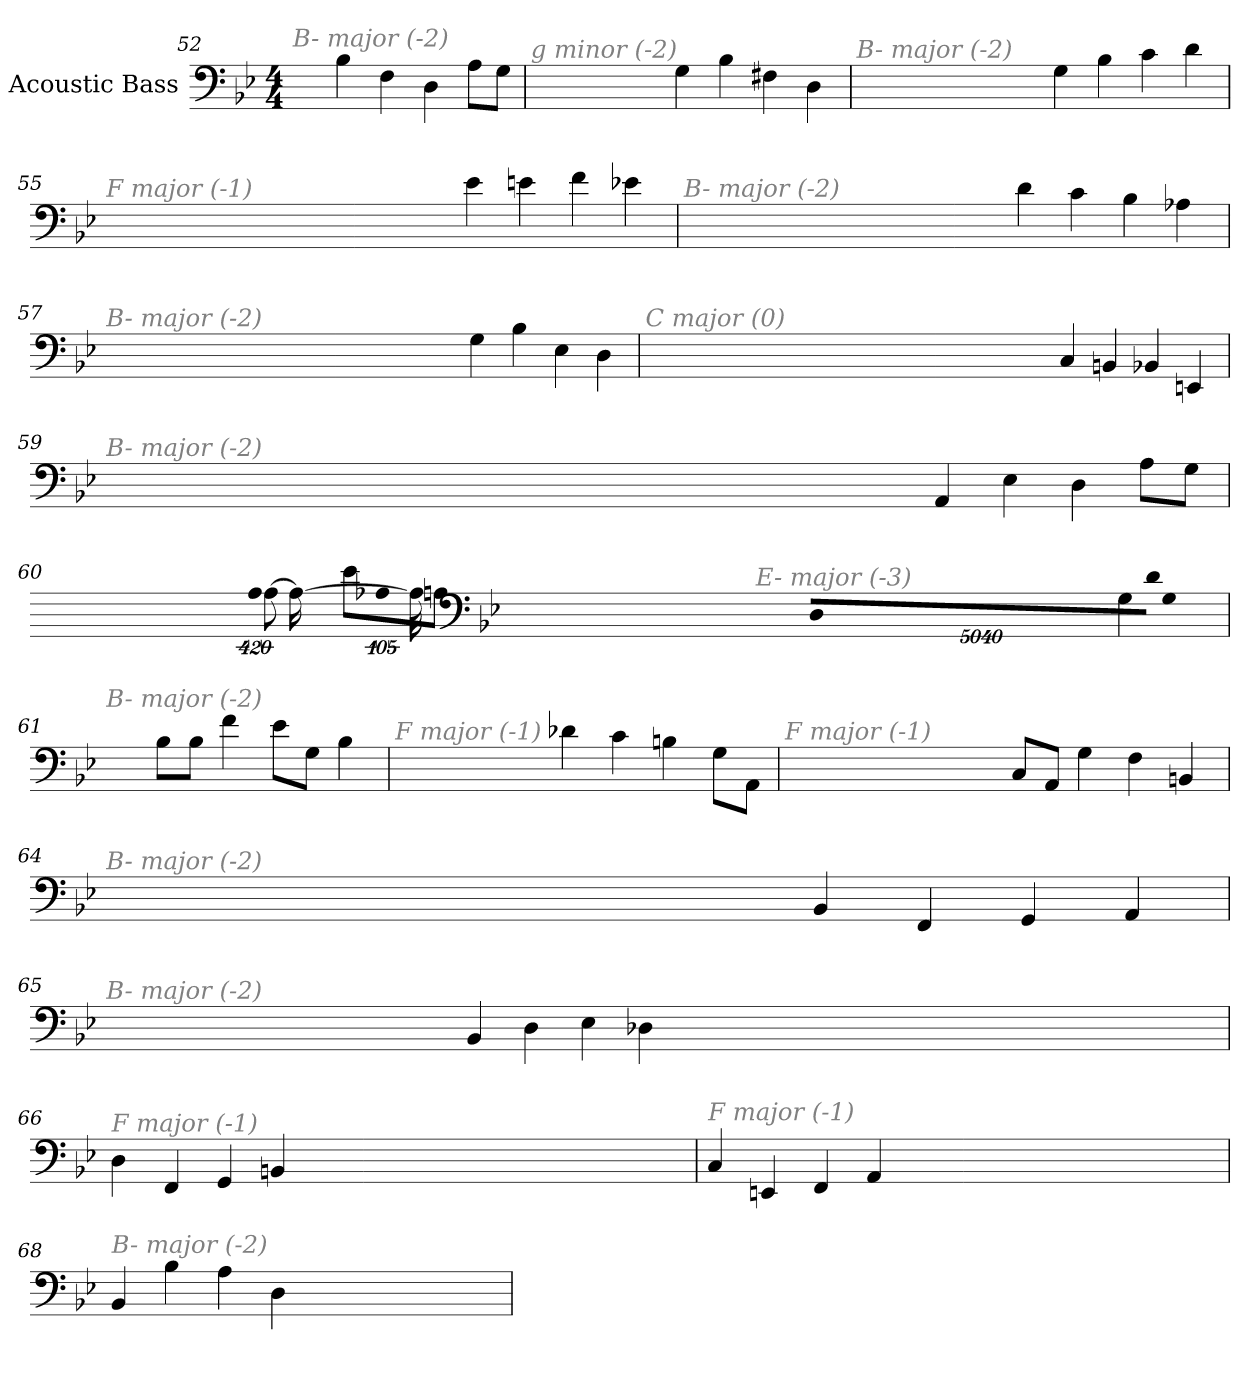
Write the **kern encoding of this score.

**kern
*part1
*staff1
*I"Acoustic Bass
*clefF4
*ITrd7c12
*k[b-e-]
*B-:
*M4/4
=52
!LO:TX:i:color=#808080:t=B- major (-2)
4BB-
4FF
4DD
8AAL
8GGJ
=53
!LO:TX:i:color=#808080:t=g minor (-2)
4GG
4BB-
4FF#X
4DD
=54
!LO:TX:i:color=#808080:t=B- major (-2)
4GG
4BB-
4C
4D
=55
!LO:TX:i:color=#808080:t=F major (-1)
4E-
4En
4F
4E-X
=56
!LO:TX:i:color=#808080:t=B- major (-2)
4D
4C
4BB-
4AA-X
=57
!LO:TX:i:color=#808080:t=B- major (-2)
4GG
4BB-
4EE-
4DD
=58
!LO:TX:i:color=#808080:t=C major (0)
4CC
4BBBn
4BBB-X
4EEEn
=59
!LO:TX:i:color=#808080:t=B- major (-2)
4AAA
4EE-
4DD
8AAL
8GGJ
=60
!LO:TX:i:color=#808080:t=E- major (-3)
4GG
!LO:N:vis=8
40320%3347DL
!LO:N:vis=8
40320%3347GG
!LO:N:vis=8
40320%3347DDJ
!LO:N:vis=1024
[13440%13AA-X
8AA-_
16AA-_
32AA-_
!LO:N:vis=1024%31
13440%407AA-]
8E-L
8AAnJ
=61
!LO:TX:i:color=#808080:t=B- major (-2)
8BB-L
8BB-J
4F
8E-L
8GGJ
4BB-
=62
!LO:TX:i:color=#808080:t=F major (-1)
4D-X
4C
4BBn
8GGL
8AAAJ
=63
!LO:TX:i:color=#808080:t=F major (-1)
8CCL
8AAAJ
4GG
4FF
4BBBn
=64
!LO:TX:i:color=#808080:t=B- major (-2)
4BBB-
4FFF
4GGG
4AAA
=65
!LO:TX:i:color=#808080:t=B- major (-2)
4BBB-
4DD
4EE-
4DD-X
=66
!LO:TX:i:color=#808080:t=F major (-1)
4DD
4FFF
4GGG
4BBBn
=67
!LO:TX:i:color=#808080:t=F major (-1)
4CC
4EEEn
4FFF
4AAA
=68
!LO:TX:i:color=#808080:t=B- major (-2)
4BBB-
4BB-
4AA
4DD
=
*-
